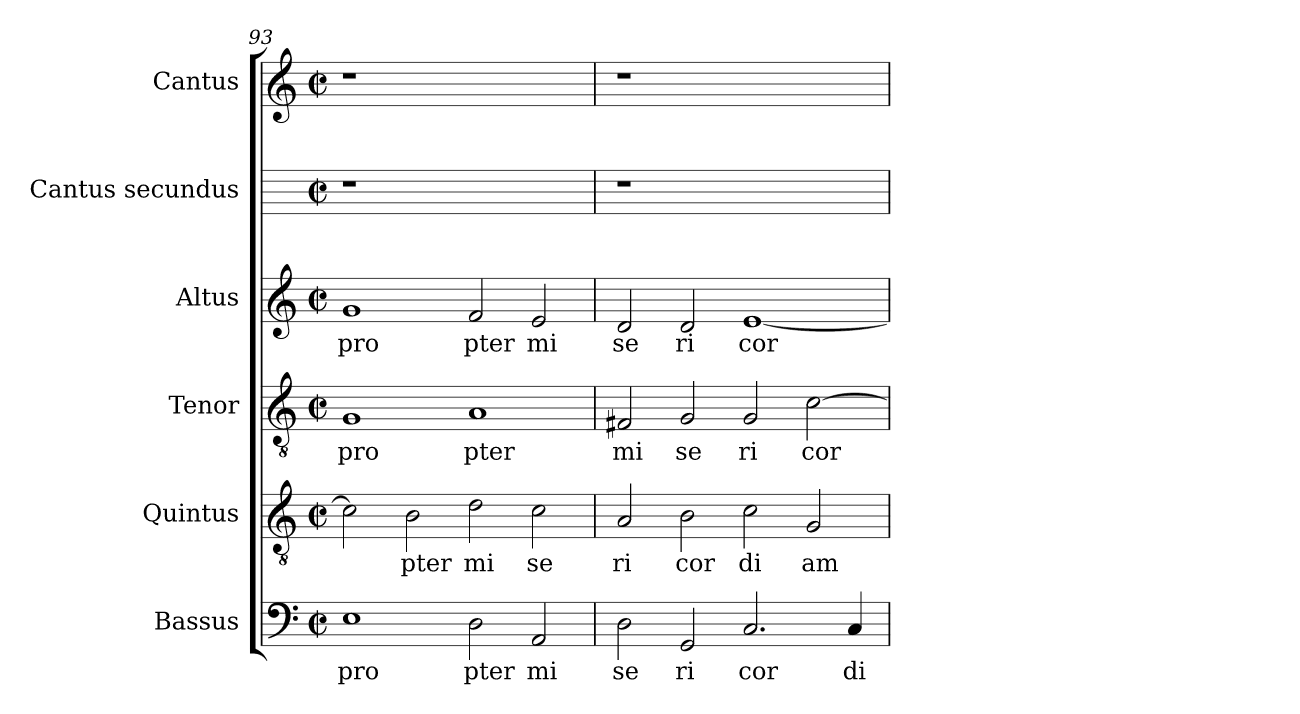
**kern	**text	**kern	**text	**kern	**text	**kern	**text	**kern	**kern
*part6	*part6	*part5	*part5	*part4	*part4	*part3	*part3	*part2	*part1
*staff6	*staff6	*staff5	*staff5	*staff4	*staff4	*staff3	*staff3	*staff2	*staff1
*I"Bassus	*	*I"Quintus	*	*I"Tenor	*	*I"Altus	*	*I"Cantus  secundus	*I"Cantus
*I'B	*	*I'Q	*	*I'T	*	*I'A	*	*	*I'C
*clefF4	*	*clefGv2	*	*clefGv2	*	*clefG2	*	*	*clefG2
*k[]	*	*k[]	*	*k[]	*	*k[]	*	*k[]	*k[]
*C:	*	*C:	*	*C:	*	*C:	*	*C:	*C:
*M2/2	*	*M2/2	*	*M2/2	*	*M2/2	*	*M2/2	*M2/2
*met(c|)	*	*met(c|)	*	*met(c|)	*	*met(c|)	*	*met(c|)	*met(c|)
=93	=93	=93	=93	=93	=93	=93	=93	=93	=93
!	!LO:LY:b:cj	!	!LO:LY:b:cj	!	!LO:LY:b:cj	!	!LO:LY:b:cj	!	!
1E	pro	2c\]	.	1G	pro	1g	pro	1r	1r
!	!	!	!LO:LY:b:cj	!	!	!	!	!	!
.	.	2B\	pter	.	.	.	.	.	.
!	!LO:LY:b:cj	!	!LO:LY:b:cj	!	!LO:LY:b:cj	!	!LO:LY:b:cj	!	!
2D\	pter	2d\	mi	1A	pter	2f/	pter	1ryy	1ryy
!	!LO:LY:b:cj	!	!LO:LY:b:cj	!	!	!	!LO:LY:b:cj	!	!
2AA/	mi	2c\	se	.	.	2e/	mi	.	.
=94	=94	=94	=94	=94	=94	=94	=94	=94	=94
!	!LO:LY:b:cj	!	!LO:LY:b:cj	!	!LO:LY:b:cj	!	!LO:LY:b:cj	!	!
2D\	se	2A/	ri	2F#X/	mi	2d/	se	1r	1r
!	!LO:LY:b:cj	!	!LO:LY:b:cj	!	!LO:LY:b:cj	!	!LO:LY:b:cj	!	!
2GG/	ri	2B\	cor	2G/	se	2d/	ri	.	.
!	!LO:LY:b:cj	!	!LO:LY:b:cj	!	!LO:LY:b:cj	!	!LO:LY:b:cj	!	!
2.C/	cor	2c\	di	2G/	ri	[<1e	cor	1ryy	1ryy
!	!	!	!LO:LY:b:cj	!	!LO:LY:b:cj	!	!	!	!
.	.	2G/	am	[<2c\	cor	.	.	.	.
!	!LO:LY:b:cj	!	!	!	!	!	!	!	!
4C/	di	.	.	.	.	.	.	.	.
=	=	=	=	=	=	=	=	=	=
*-	*-	*-	*-	*-	*-	*-	*-	*-	*-
